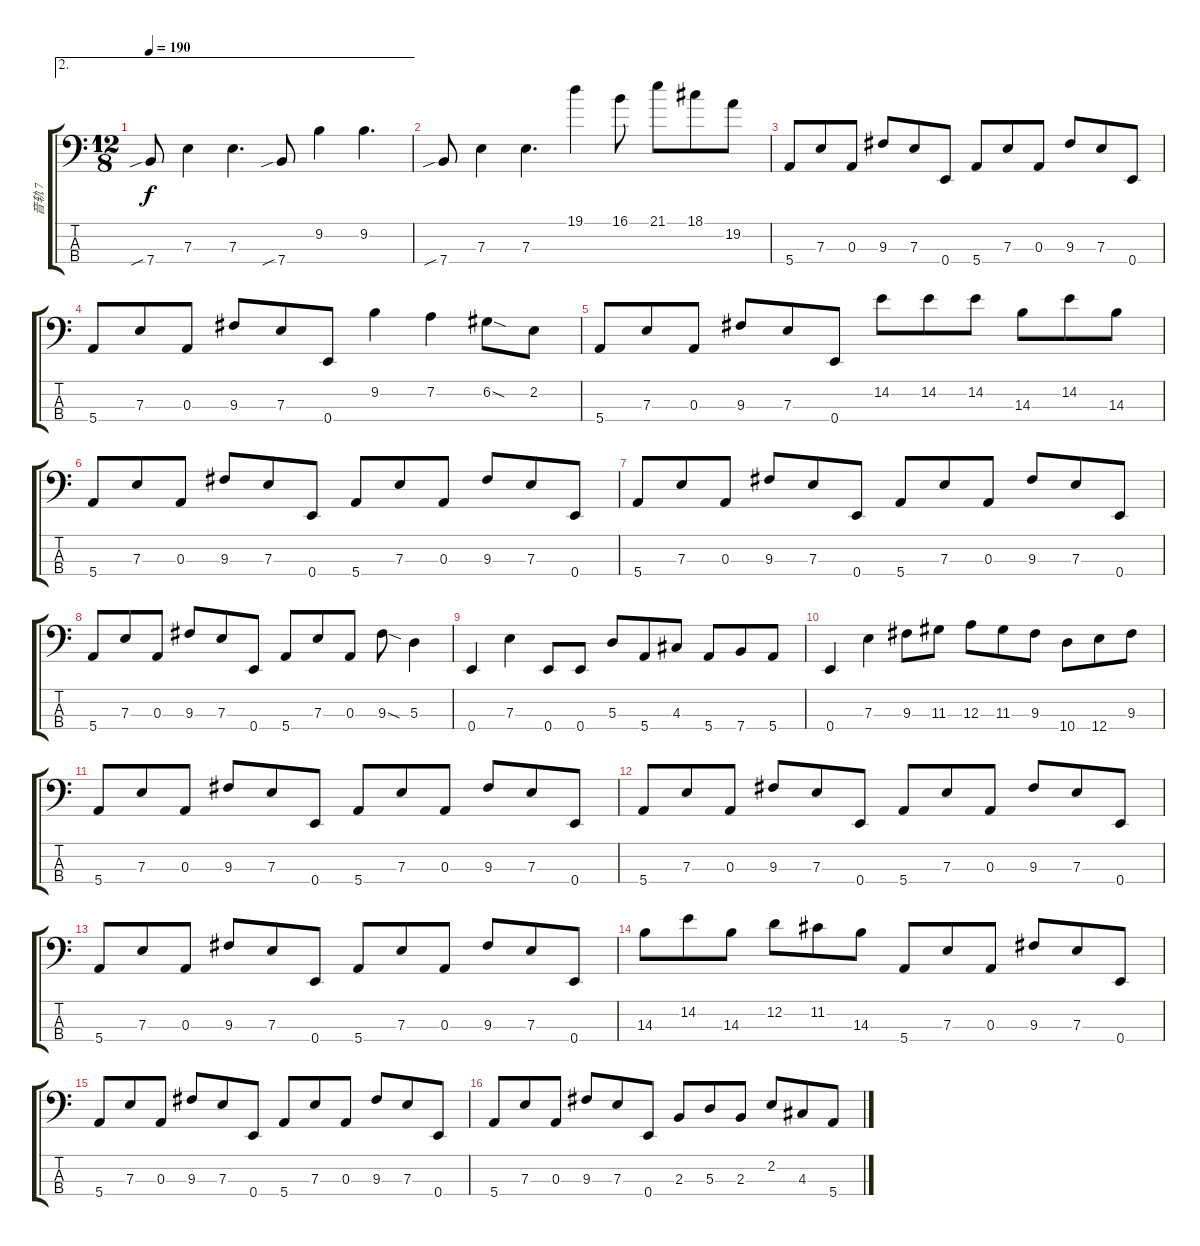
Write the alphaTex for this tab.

\track ("音轨 7" "音轨 7") {instrument electricbassfinger}
\staff {score tabs}
\tuning (G2 D2 A1 E1) {hide}
\ae 2
\ts (12 8)
\tempo 190
\clef f4
\ks c
7.4{sib}.8{dy f} 7.3.4 7.3.4{d} 7.4{sib}.8 9.2.4 9.2.4{d} |
7.4{sib}.8 7.3.4 7.3.4{d} 19.1.4 16.1.8 21.1.8 18.1.8 19.2.8 |
5.4.8 7.3.8 0.3.8 9.3.8 7.3.8 0.4.8 5.4.8 7.3.8 0.3.8 9.3.8 7.3.8 0.4.8 |
5.4.8 7.3.8 0.3.8 9.3.8 7.3.8 0.4.8 9.2.4 7.2.4 6.2{sod}.8 2.2.8 |
5.4.8 7.3.8 0.3.8 9.3.8 7.3.8 0.4.8 14.2.8 14.2.8 14.2.8 14.3.8 14.2.8 14.3.8 |
5.4.8 7.3.8 0.3.8 9.3.8 7.3.8 0.4.8 5.4.8 7.3.8 0.3.8 9.3.8 7.3.8 0.4.8 |
5.4.8 7.3.8 0.3.8 9.3.8 7.3.8 0.4.8 5.4.8 7.3.8 0.3.8 9.3.8 7.3.8 0.4.8 |
5.4.8 7.3.8 0.3.8 9.3.8 7.3.8 0.4.8 5.4.8 7.3.8 0.3.8 9.3{sod}.8 5.3.4 |
0.4.4 7.3.4 0.4.8 0.4.8 5.3.8 5.4.8 4.3.8 5.4.8 7.4.8 5.4.8 |
0.4.4 7.3.4 9.3.8 11.3.8 12.3.8 11.3.8 9.3.8 10.4.8 12.4.8 9.3.8 |
5.4.8 7.3.8 0.3.8 9.3.8 7.3.8 0.4.8 5.4.8 7.3.8 0.3.8 9.3.8 7.3.8 0.4.8 |
5.4.8 7.3.8 0.3.8 9.3.8 7.3.8 0.4.8 5.4.8 7.3.8 0.3.8 9.3.8 7.3.8 0.4.8 |
5.4.8 7.3.8 0.3.8 9.3.8 7.3.8 0.4.8 5.4.8 7.3.8 0.3.8 9.3.8 7.3.8 0.4.8 |
14.3.8 14.2.8 14.3.8 12.2.8 11.2.8 14.3.8 5.4.8 7.3.8 0.3.8 9.3.8 7.3.8 0.4.8 |
5.4.8 7.3.8 0.3.8 9.3.8 7.3.8 0.4.8 5.4.8 7.3.8 0.3.8 9.3.8 7.3.8 0.4.8 |
5.4.8 7.3.8 0.3.8 9.3.8 7.3.8 0.4.8 2.3.8 5.3.8 2.3.8 2.2.8 4.3.8 5.4.8
